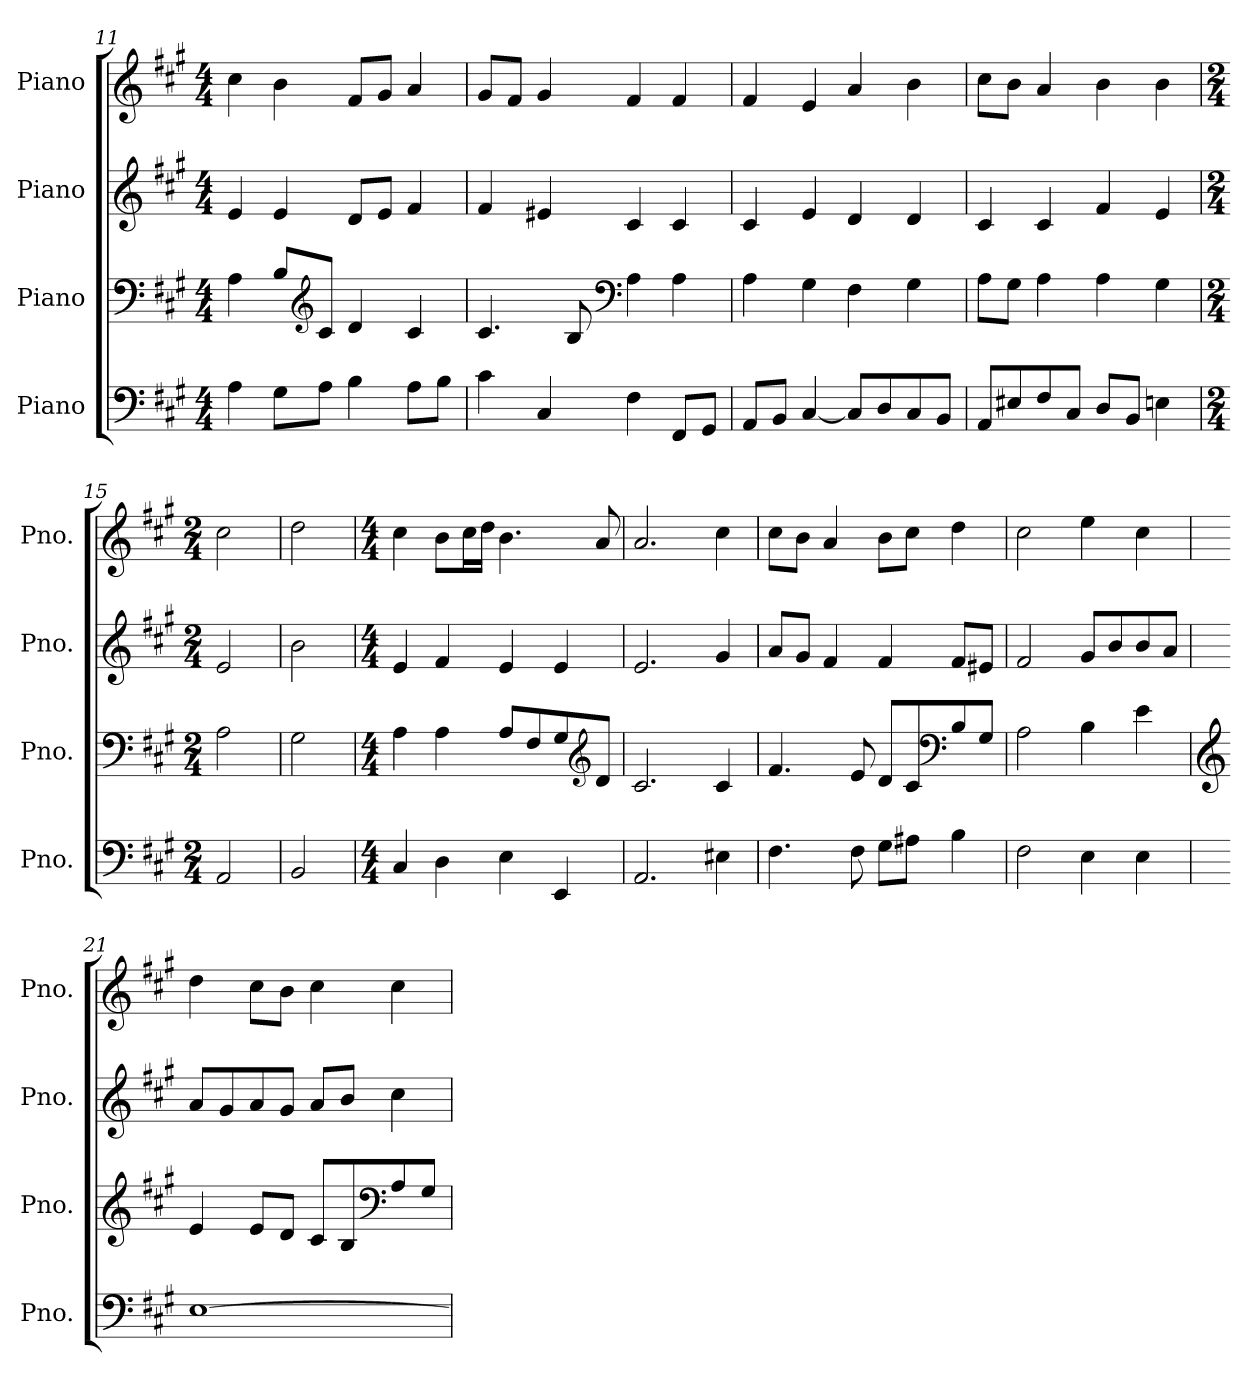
**kern	**kern	**kern	**kern
*part4	*part3	*part2	*part1
*staff4	*staff3	*staff2	*staff1
*I"Piano	*I"Piano	*I"Piano	*I"Piano
*I'Pno.	*I'Pno.	*I'Pno.	*I'Pno.
!!LO:LB:g=z
*clefF4	*clefF4	*clefG2	*clefG2
*k[f#c#g#]	*k[f#c#g#]	*k[f#c#g#]	*k[f#c#g#]
*M4/4	*M4/4	*M4/4	*M4/4
=11	=11	=11	=11
4A\	4A\	4e/	4cc#\
8G#\L	8B/L	4e/	4b\
*	*clefG2	*	*
8A\J	8c#/J	.	.
4B\	4d/	8d/L	8f#/L
.	.	8e/J	8g#/J
8A\L	4c#/	4f#/	4a/
8B\J	.	.	.
=12	=12	=12	=12
4c#\	4.c#/	4f#/	8g#/L
.	.	.	8f#/J
4C#/	.	4e#X/	4g#/
.	8B/	.	.
*	*clefF4	*	*
4F#\	4A\	4c#/	4f#/
8FF#/L	4A\	4c#/	4f#/
8GG#/J	.	.	.
=13	=13	=13	=13
8AA/L	4A\	4c#/	4f#/
8BB/J	.	.	.
[4C#/	4G#\	4e/	4e/
8C#/L]	4F#\	4d/	4a/
8D/	.	.	.
8C#/	4G#\	4d/	4b\
8BB/J	.	.	.
=14	=14	=14	=14
8AA/L	8A\L	4c#/	8cc#\L
8E#X/	8G#\J	.	8b\J
8F#/	4A\	4c#/	4a/
8C#/J	.	.	.
8D/L	4A\	4f#/	4b\
8BB/J	.	.	.
4En\	4G#\	4e/	4b\
=15	=15	=15	=15
*M2/4	*M2/4	*M2/4	*M2/4
2AA/	2A\	2e/	2cc#\
=16	=16	=16	=16
2BB/	2G#\	2b\	2dd\
!!LO:PB:g=z
=17	=17	=17	=17
*M4/4	*M4/4	*M4/4	*M4/4
4C#/	4A\	4e/	4cc#\
4D\	4A\	4f#/	8b\L
.	.	.	16cc#\L
.	.	.	16dd\JJ
4E\	8A/L	4e/	4.b\
.	8F#/	.	.
4EE/	8G#/	4e/	.
*	*clefG2	*	*
.	8d/J	.	8a/
=18	=18	=18	=18
2.AA/	2.c#/	2.e/	2.a/
4E#X\	4c#/	4g#/	4cc#\
=19	=19	=19	=19
4.F#\	4.f#/	8a/L	8cc#\L
.	.	8g#/J	8b\J
.	.	4f#/	4a/
8F#\	8e/	.	.
8G#\L	8d/L	4f#/	8b\L
8A#X\J	8c#/	.	8cc#\J
*	*clefF4	*	*
4B\	8B/	8f#/L	4dd\
.	8G#/J	8e#X/J	.
=20	=20	=20	=20
2F#\	2A\	2f#/	2cc#\
4E\	4B\	8g#/L	4ee\
.	.	8b/	.
4E\	4e\	8b/	4cc#\
.	.	8a/J	.
!!LO:LB:g=z
=21	=21	=21	=21
*	*clefG2	*	*
[1E	4e/	8a/L	4dd\
.	.	8g#/	.
.	8e/L	8a/	8cc#\L
.	8d/J	8g#/J	8b\J
.	8c#/L	8a/L	4cc#\
.	8B/	8b/J	.
*	*clefF4	*	*
.	8A/	4cc#\	4cc#\
.	8G#/J	.	.
=	=	=	=
*-	*-	*-	*-
